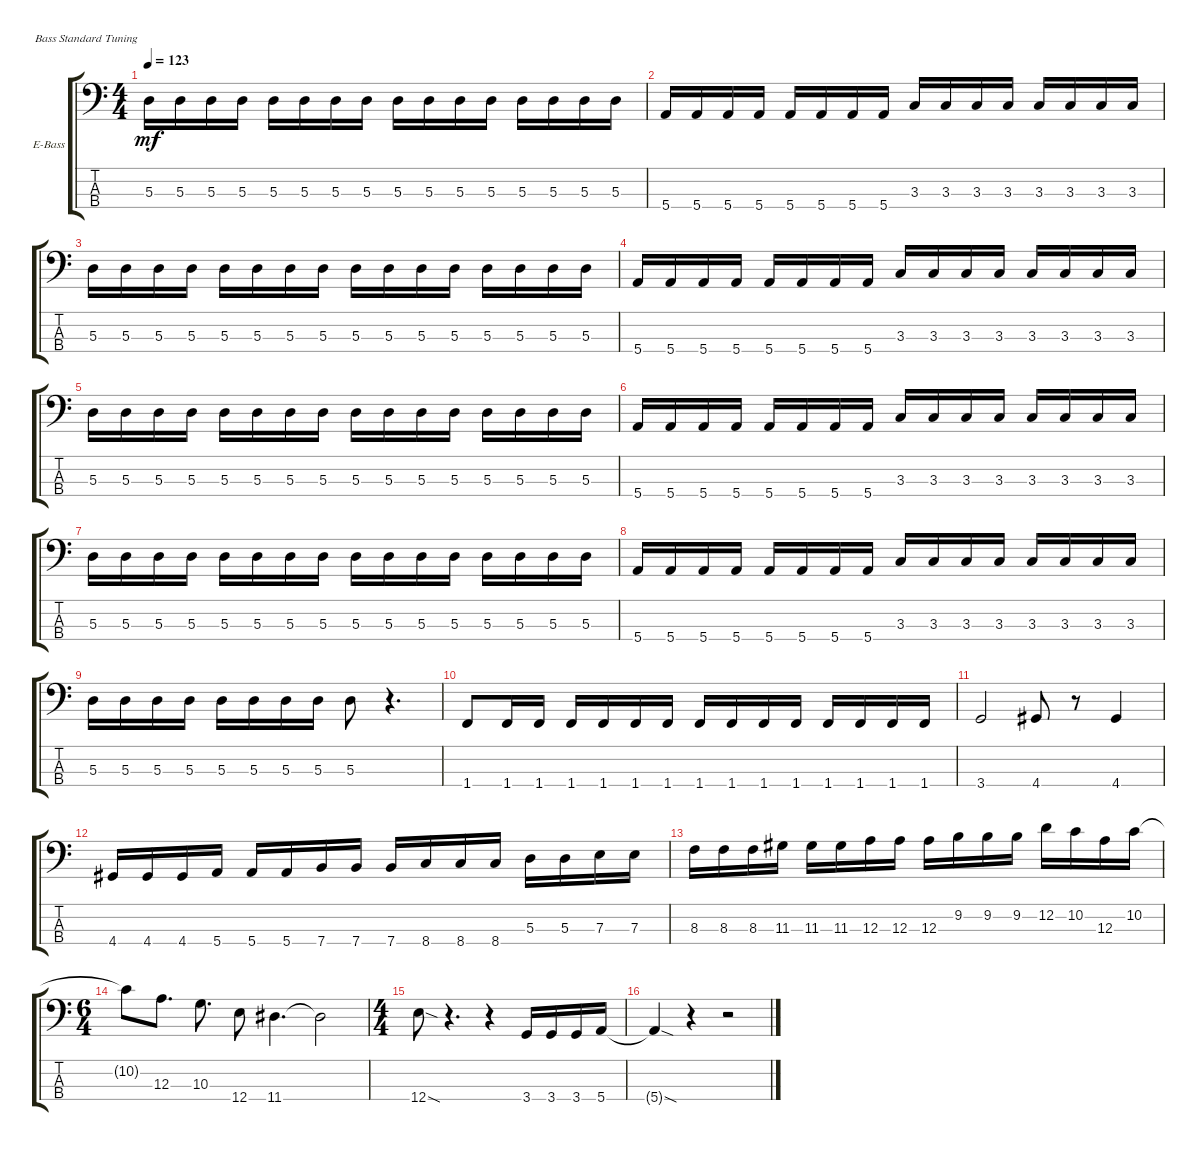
\defaultSystemsLayout 4
\bracketExtendMode groupsimilarinstruments
\firstSystemTrackNameOrientation horizontal
\otherSystemsTrackNameOrientation horizontal
\track ("Bass" "E-Bass") {instrument electricbassfinger}
\staff {score tabs}
\tuning (G2 D2 A1 E1)
\ts (4 4)
\tempo 123
\clef f4
\ks c
5.3.16{dy mf} 5.3.16 5.3.16 5.3.16 5.3.16 5.3.16 5.3.16 5.3.16 5.3.16 5.3.16 5.3.16 5.3.16 5.3.16 5.3.16 5.3.16 5.3.16 |
5.4.16 5.4.16 5.4.16 5.4.16 5.4.16 5.4.16 5.4.16 5.4.16 3.3.16 3.3.16 3.3.16 3.3.16 3.3.16 3.3.16 3.3.16 3.3.16 |
5.3.16 5.3.16 5.3.16 5.3.16 5.3.16 5.3.16 5.3.16 5.3.16 5.3.16 5.3.16 5.3.16 5.3.16 5.3.16 5.3.16 5.3.16 5.3.16 |
5.4.16 5.4.16 5.4.16 5.4.16 5.4.16 5.4.16 5.4.16 5.4.16 3.3.16 3.3.16 3.3.16 3.3.16 3.3.16 3.3.16 3.3.16 3.3.16 |
5.3.16 5.3.16 5.3.16 5.3.16 5.3.16 5.3.16 5.3.16 5.3.16 5.3.16 5.3.16 5.3.16 5.3.16 5.3.16 5.3.16 5.3.16 5.3.16 |
5.4.16 5.4.16 5.4.16 5.4.16 5.4.16 5.4.16 5.4.16 5.4.16 3.3.16 3.3.16 3.3.16 3.3.16 3.3.16 3.3.16 3.3.16 3.3.16 |
5.3.16 5.3.16 5.3.16 5.3.16 5.3.16 5.3.16 5.3.16 5.3.16 5.3.16 5.3.16 5.3.16 5.3.16 5.3.16 5.3.16 5.3.16 5.3.16 |
5.4.16 5.4.16 5.4.16 5.4.16 5.4.16 5.4.16 5.4.16 5.4.16 3.3.16 3.3.16 3.3.16 3.3.16 3.3.16 3.3.16 3.3.16 3.3.16 |
5.3.16 5.3.16 5.3.16 5.3.16 5.3.16 5.3.16 5.3.16 5.3.16 5.3.8 r.4{d} |
1.4.8 1.4.16 1.4.16 1.4.16 1.4.16 1.4.16 1.4.16 1.4.16 1.4.16 1.4.16 1.4.16 1.4.16 1.4.16 1.4.16 1.4.16 |
3.4.2 4.4.8 r.8 4.4.4 |
4.4.16 4.4.16 4.4.16 5.4.16 5.4.16 5.4.16 7.4.16 7.4.16 7.4.16 8.4.16 8.4.16 8.4.16 5.3.16 5.3.16 7.3.16 7.3.16 |
8.3.16 8.3.16 8.3.16 11.3.16 11.3.16 11.3.16 12.3.16 12.3.16 12.3.16 9.2.16 9.2.16 9.2.16 12.2.16 10.2.16 12.3.16 10.2.16 |
\ts (6 4)
10.2{t}.8 12.3.8{d} 10.3.8{d} 12.4.8 11.4.4{d} 11.4{t}.2 |
\ts (4 4)
12.4{sod}.8 r.4{d} r.4 3.4.16 3.4.16 3.4.16 5.4.16 |
5.4{sod t}.4 r.4 r.2
